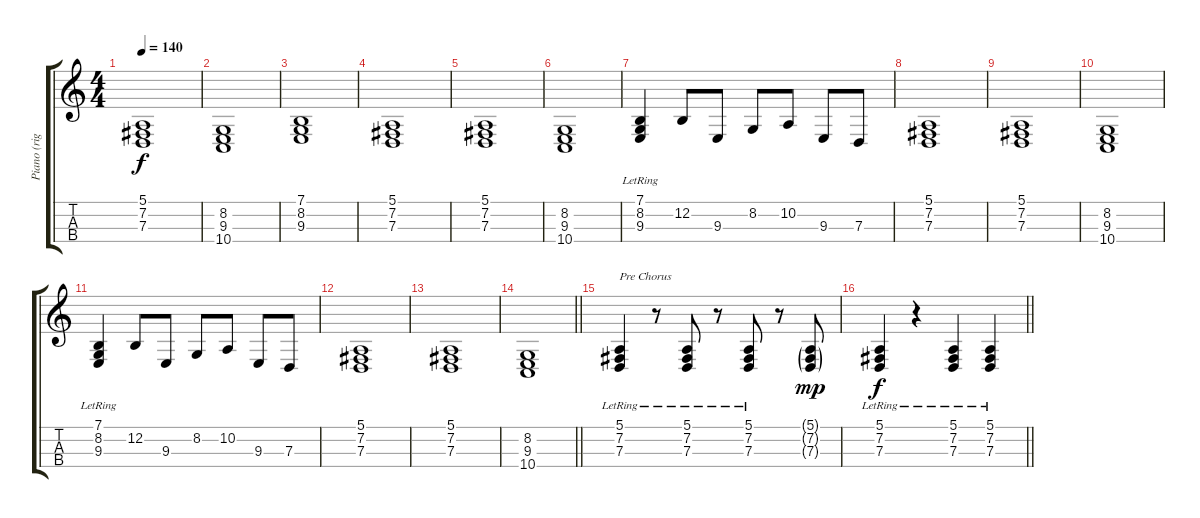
\track ("Piano (right)" "Piano (rig") {instrument acousticgrandpiano}
\staff {score tabs}
\tuning (E3 B2 G2 D2) {hide}
\ts (4 4)
\tempo 140
\clef g2
\ks c
(5.1 7.2 7.3).1{dy f} |
(8.2 9.3 10.4).1 |
(7.1 8.2 9.3).1 |
(5.1 7.2 7.3).1 |
(5.1 7.2 7.3).1 |
(8.2 9.3 10.4).1 |
(7.1 8.2{lr} 9.3).4 12.2.8 9.3.8 8.2.8 10.2.8 9.3.8 7.3.8 |
(5.1 7.2 7.3).1 |
(5.1 7.2 7.3).1 |
(8.2 9.3 10.4).1 |
(7.1 8.2{lr} 9.3).4 12.2.8 9.3.8 8.2.8 10.2.8 9.3.8 7.3.8 |
(5.1 7.2 7.3).1 |
(5.1 7.2 7.3).1 |
\barLineRight lightlight
(8.2 9.3 10.4).1 |
(5.1{lr} 7.2{lr} 7.3{lr}).4{txt "Pre Chorus"} r.8 (5.1{lr} 7.2{lr} 7.3{lr}).8 r.8 (5.1{lr} 7.2{lr} 7.3{lr}).8 r.8 (5.1{g} 7.2{g} 7.3{g}).8{dy mp} |
\barLineRight lightlight
(5.1{lr} 7.2{lr} 7.3{lr}).4{dy f} r.4 (5.1{lr} 7.2{lr} 7.3{lr}).4 (5.1{lr} 7.2{lr} 7.3{lr}).4
